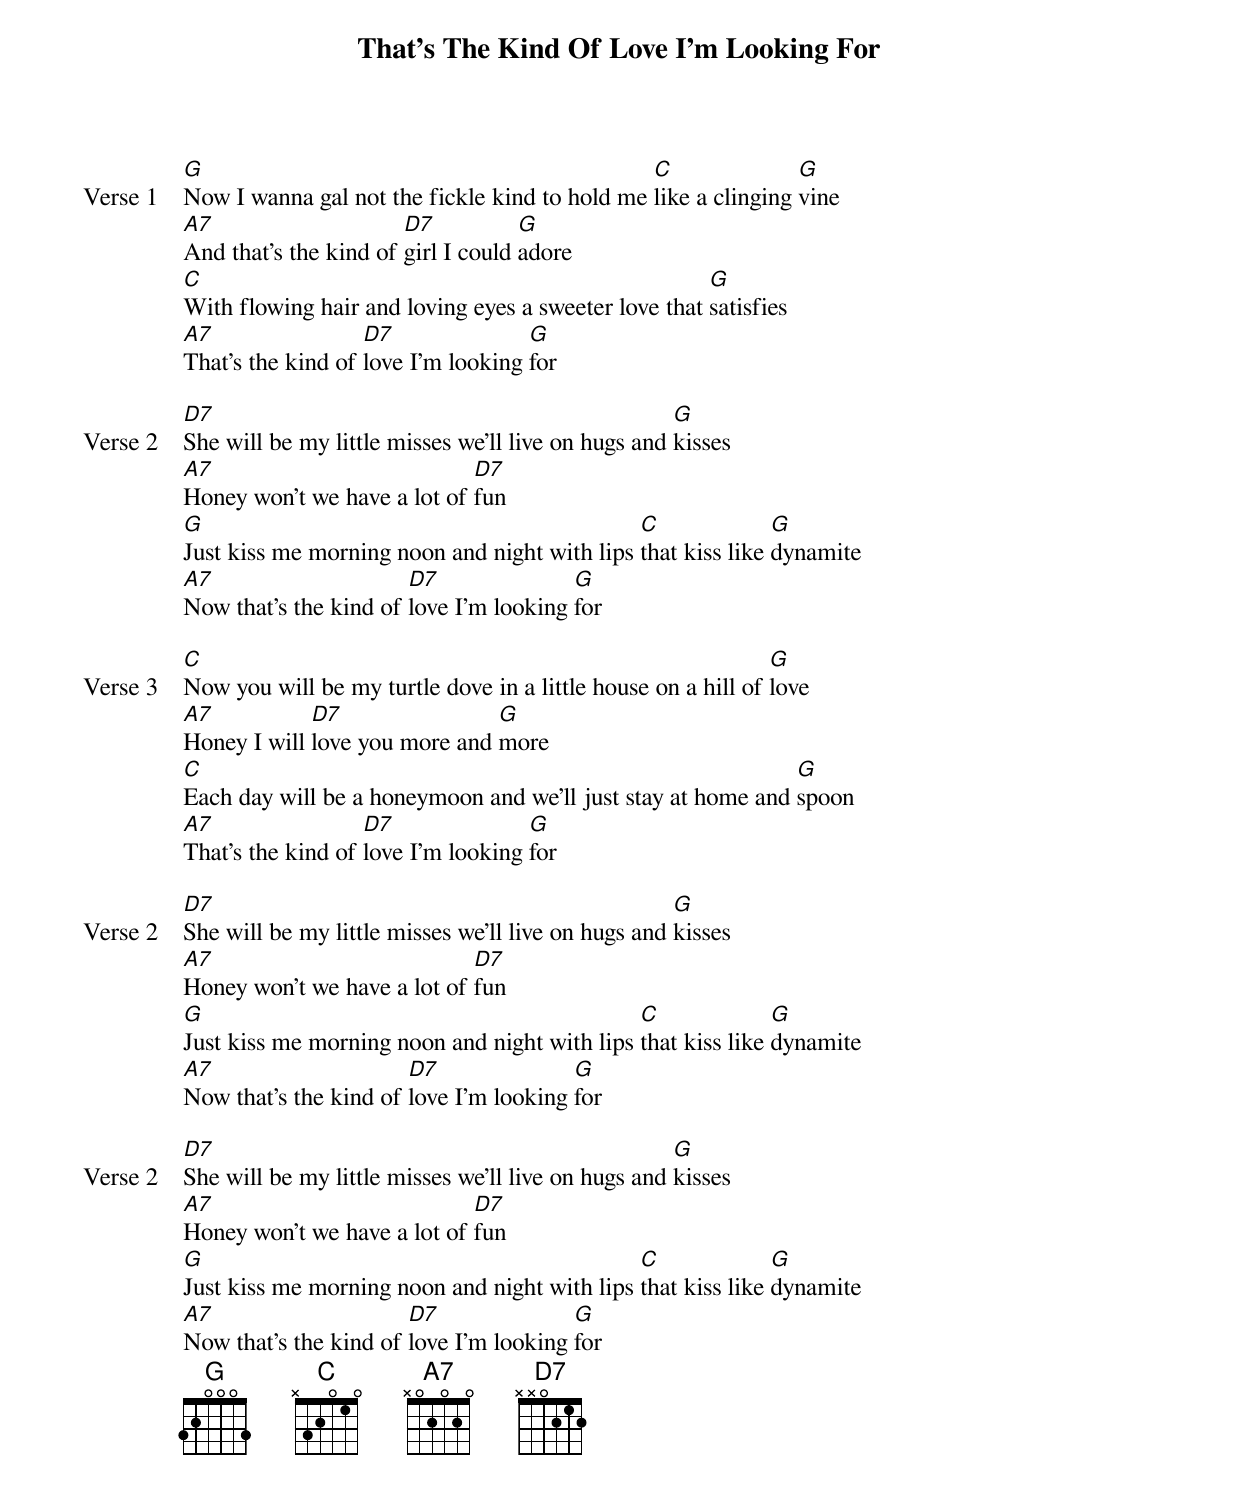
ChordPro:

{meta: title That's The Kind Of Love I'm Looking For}
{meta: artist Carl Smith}
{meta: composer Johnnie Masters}
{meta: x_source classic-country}
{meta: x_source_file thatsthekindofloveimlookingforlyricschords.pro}
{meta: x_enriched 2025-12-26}

{start_of_verse: Verse 1}
[G]Now I wanna gal not the fickle kind to hold me [C]like a clinging [G]vine
[A7]And that's the kind of [D7]girl I could [G]adore
[C]With flowing hair and loving eyes a sweeter love that [G]satisfies
[A7]That's the kind of [D7]love I'm looking [G]for
{end_of_verse}

{start_of_verse: Verse 2}
[D7]She will be my little misses we'll live on hugs and [G]kisses
[A7]Honey won't we have a lot of [D7]fun
[G]Just kiss me morning noon and night with lips [C]that kiss like [G]dynamite
[A7]Now that's the kind of [D7]love I'm looking [G]for
{end_of_verse}

{start_of_verse: Verse 3}
[C]Now you will be my turtle dove in a little house on a hill of [G]love
[A7]Honey I will [D7]love you more and [G]more
[C]Each day will be a honeymoon and we'll just stay at home and [G]spoon
[A7]That's the kind of [D7]love I'm looking [G]for
{end_of_verse}

{start_of_verse: Verse 2}
[D7]She will be my little misses we'll live on hugs and [G]kisses
[A7]Honey won't we have a lot of [D7]fun
[G]Just kiss me morning noon and night with lips [C]that kiss like [G]dynamite
[A7]Now that's the kind of [D7]love I'm looking [G]for
{end_of_verse}

{start_of_verse: Verse 2}
[D7]She will be my little misses we'll live on hugs and [G]kisses
[A7]Honey won't we have a lot of [D7]fun
[G]Just kiss me morning noon and night with lips [C]that kiss like [G]dynamite
[A7]Now that's the kind of [D7]love I'm looking [G]for
{end_of_verse}
